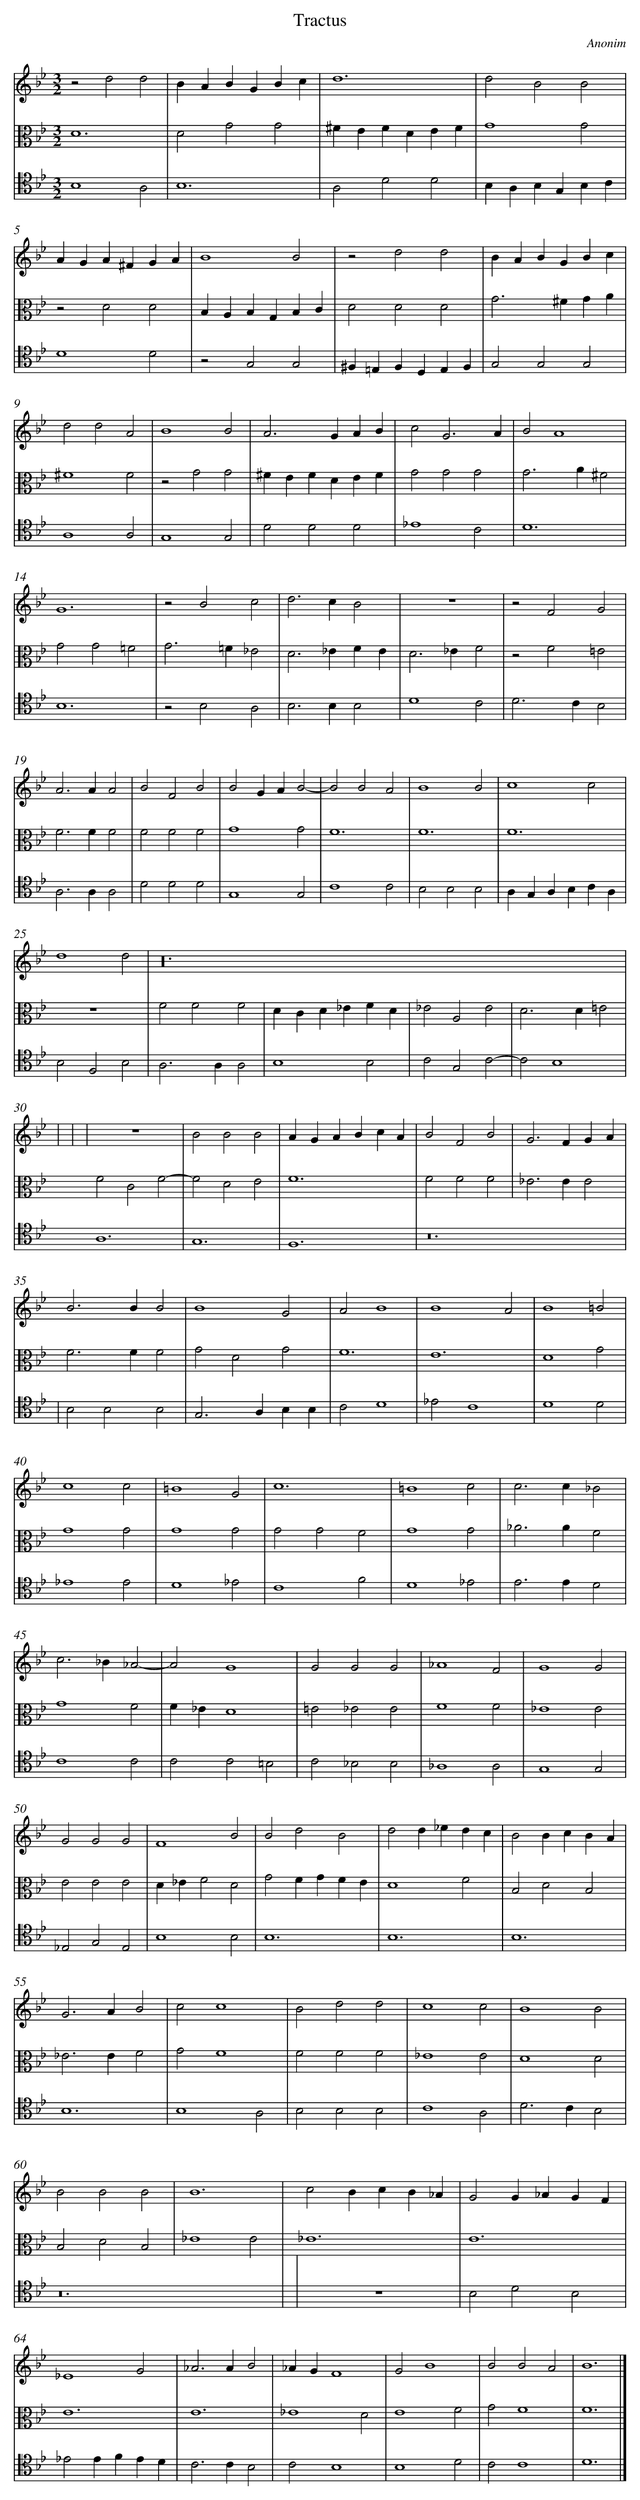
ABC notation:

X:1
T: Tractus
C: Anonim
L: 1/4
M: 3/2
V: 1
V: 2 clef=alto
V: 3 clef=tenor
K: Bb
[V:1] z2d2d2 |
[V:2] D6 |
[V:3] B,4A,2 |
[V:1] BABGBc |
[V:2] D2G2G2 |
[V:3] B,6 |
[V:1] d6 |
[V:2] ^FEFDEF |
[V:3] A,2D2D2 |
[V:1] d2B2B2 |
[V:2] G4G2 |
[V:3] B,A,B,G,B,C |
[V:1] AGA^FGA |
[V:2] z2D2D2 |
[V:3] D4D2 |
[V:1] B4B2 |
[V:2] B,A,B,G,B,C |
[V:3] z2G,2G,2 |
[V:1] z2d2d2 |
[V:2] D2D2D2 |
[V:3] ^F,=E,F,D,E,F, |
[V:1] BABGBc |
[V:2] G2>^F2GA |
[V:3] G,2G,2G,2 |
[V:1] d2d2A2 |
[V:2] ^F4F2 |
[V:3] A,4A,2 |
[V:1] B4B2 |
[V:2] z2G2G2 |
[V:3] G,4G,2 |
[V:1] A2>G2AB |
[V:2] ^FEFDEF |
[V:3] D2D2D2 |
[V:1] c2G3A |
[V:2] G2G2G2 |
[V:3] _E4C2 |
[V:1] B2A4 |
[V:2] G2>A2^F2 |
[V:3] D6 |
[V:1] G6 |
[V:2] G2G2=F2 |
[V:3] B,6 |
[V:1] z2B2c2 |
[V:2] G2>=F2_E2 |
[V:3] z2B,2A,2 |
[V:1] d2>c2B2 |
[V:2] D2>_E2FE |
[V:3] B,2>B,2B,2 |
[V:1] z6 |
[V:2] D2>_E2F2 |
[V:3] D4C2 |
[V:1] z2F2G2 |
[V:2] z2F2=E2 |
[V:3] D2>C2B,2 |
[V:1] A2>A2A2 |
[V:2] F2>F2F2 |
[V:3] A,2>A,2A,2 |
[V:1] B2F2B2 |
[V:2] F2F2F2 |
[V:3] D2D2D2 |
[V:1] B2GAB2- |
[V:2] G4G2 |
[V:3] G,4G,2 |
[V:1] B2B2A2 |
[V:2] F6 |
[V:3] C4C2 |
[V:1] B4B2 |
[V:2] F6 |
[V:3] B,2B,2B,2 |
[V:1] c4c2 |
[V:2] F6 |
[V:3] A,G,A,B,CA, |
[V:1] d4d2 |
[V:2] z6 |
[V:3] B,2F,2B,2 |
[V:1] z24 |
[V:2] F2F2F2 |
[V:3] A,2>A,2A,2 |
[V:1]  |
[V:2] DCD_EFD |
[V:3] B,4B,2 |
[V:1]  |
[V:2] _E2A,2E2 |
[V:3] C2G,2C2- |
[V:1]  |
[V:2] D2>D2=E2 |
[V:3] C2B,4 |
[V:1] z6 |
[V:2] F2C2F2- |
[V:3] A,6 |
[V:1] B2B2B2 |
[V:2] F2D2E2 |
[V:3] G,6 |
[V:1] AGABcA |
[V:2] F6 |
[V:3] F,6 |
[V:1] B2F2B2 |
[V:2] F2F2F2 |
[V:3] z12 |
[V:1] G2>F2GA |
[V:2] _E2>E2E2 |
[V:3]  |
[V:1] B2>B2B2 |
[V:2] F2>F2F2 |
[V:3] B,2B,2B,2 |
[V:1] B4G2 |
[V:2] G2D2G2 |
[V:3] G,2>A,2B,B, |
[V:1] A2B4 |
[V:2] F6 |
[V:3] C2D4 |
[V:1] B4A2 |
[V:2] E6 |
[V:3] _E2C4 |
[V:1] B4=B2 |
[V:2] D4G2 |
[V:3] D4D2 |
[V:1] c4c2 |
[V:2] G4G2 |
[V:3] _E4E2 |
[V:1] =B4G2 |
[V:2] G4G2 |
[V:3] D4_E2 |
[V:1] c6 |
[V:2] G2G2F2 |
[V:3] C4F2 |
[V:1] =B4c2 |
[V:2] G4G2 |
[V:3] D4_E2 |
[V:1] c2>c2_B2 |
[V:2] _A2>A2F2 |
[V:3] E2>E2D2 |
[V:1] c2>_B2_A2- |
[V:2] G4F2 |
[V:3] C4C2 |
[V:1] A2G4 |
[V:2] F_ED4 |
[V:3] C2C2=B,2 |
[V:1] G2G2G2 |
[V:2] =E2_E2E2 |
[V:3] C2_B,2B,2 |
[V:1] _A4F2 |
[V:2] F4F2 |
[V:3] _A,4A,2 |
[V:1] G4G2 |
[V:2] _E4E2 |
[V:3] G,4G,2 |
[V:1] G2G2G2 |
[V:2] E2E2E2 |
[V:3] _E,2G,2E,2 |
[V:1] F4B2 |
[V:2] D_EF2D2 |
[V:3] B,4B,2 |
[V:1] B2d2B2 |
[V:2] G2FGFE |
[V:3] B,6 |
[V:1] d2d_edc |
[V:2] D4F2 |
[V:3] B,6 |
[V:1] B2BcBA |
[V:2] B,2D2B,2 |
[V:3] B,6 |
[V:1] G2>A2B2 |
[V:2] _E2>E2F2 |
[V:3] B,6 |
[V:1] c2c4 |
[V:2] G2F4 |
[V:3] B,4A,2 |
[V:1] B2d2d2 |
[V:2] F2F2F2 |
[V:3] B,2B,2B,2 |
[V:1] c4c2 |
[V:2] _E4E2 |
[V:3] C4A,2 |
[V:1] B4B2 |
[V:2] D4D2 |
[V:3] D2>C2B,2 |
[V:1] B2B2B2 |
[V:2] B,2D2B,2 |
[V:3] z12 |
[V:1] B6 |
[V:2] _E4E2 |
[V:3]  |
[V:1] c2BcB_A |
[V:2] _E6 |
[V:3] z6 |
[V:1] G2G_AGF |
[V:2] E6 |
[V:3] B,2D2B,2 |
[V:1] _E4G2 |
[V:2] E6 |
[V:3] _E2EFED |
[V:1] _A2>A2B2 |
[V:2] E6 |
[V:3] C2>C2B,2 |
[V:1] _AGF4 |
[V:2] _E4D2 |
[V:3] C2B,4 |
[V:1] G2B4 |
[V:2] E4F2 |
[V:3] B,4D2 |
[V:1] B2B2A2 |
[V:2] G2F4 |
[V:3] C2C4 |
[V:1] B6 |]
[V:2] F6 |]
[V:3] D6 |]
